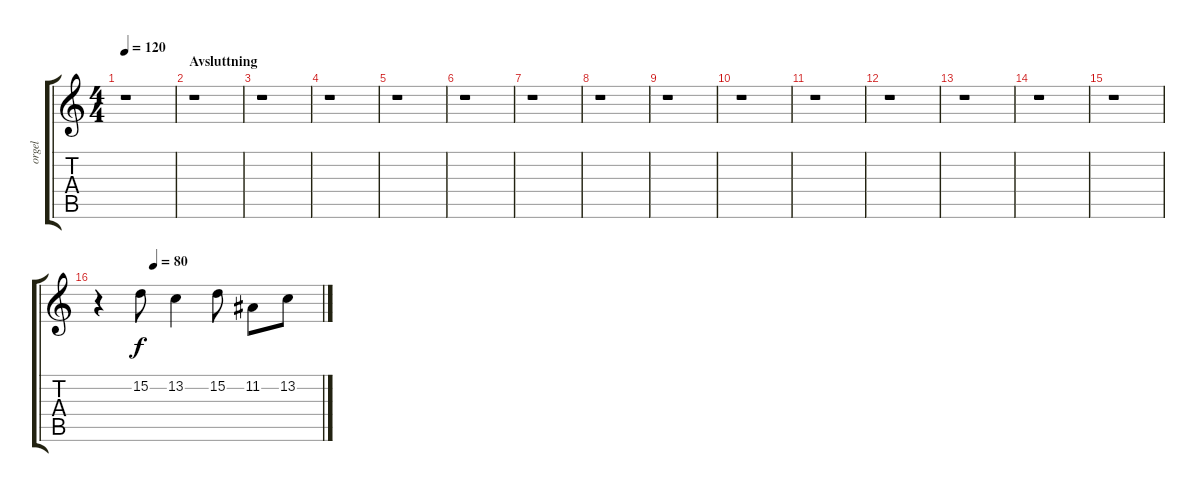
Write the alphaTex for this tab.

\track ("orgel" "orgel") {instrument churchorgan}
\staff {score tabs}
\tuning (E4 B3 G3 D3 A2 E2) {hide}
\ts (4 4)
\tempo 120
\clef g2
\ks c
r.1{dy f} |
\section ("" "Avsluttning")
r.1 |
r.1 |
r.1 |
r.1 |
r.1 |
r.1 |
r.1 |
r.1 |
r.1 |
r.1 |
r.1 |
r.1 |
r.1 |
r.1 |
\tempo (80 0.25)
r.4 15.2.8 13.2.4 15.2.8 11.2.8 13.2.8
